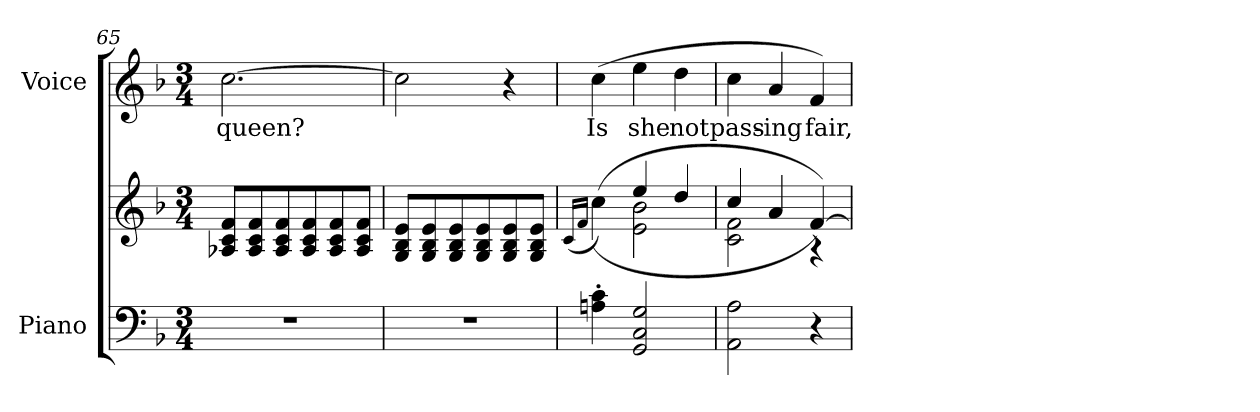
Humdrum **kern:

**kern	**kern	**dynam	**kern	**text	**dynam
*part2	*part2	*part2	*part1	*part1	*part1
*staff3	*staff2	*staff2/3	*staff1	*staff1	*staff1
*I"Piano	*	*	*I"Voice	*	*
*I'Pno	*	*	*	*	*
*clefF4	*clefG2	*	*clefG2	*	*
*k[b-]	*k[b-]	*	*k[b-]	*	*
*M3/4	*M3/4	*	*M3/4	*	*
=65	=65	=65	=65	=65	=65
!	!	!	!	!LO:LY:b	!
2.r	8A-X/ 8c/ 8f/L	.	[2.cc\	queen?	.
.	8A-/ 8c/ 8f/	.	.	.	.
.	8A-/ 8c/ 8f/	.	.	.	.
.	8A-/ 8c/ 8f/	.	.	.	.
.	8A-/ 8c/ 8f/	.	.	.	.
.	8A-/ 8c/ 8f/J	.	.	.	.
=66	=66	=66	=66	=66	=66
2.r	8G/ 8B-/ 8e/L	.	2cc\]	.	.
.	8G/ 8B-/ 8e/	.	.	.	.
.	8G/ 8B-/ 8e/	.	.	.	.
.	8G/ 8B-/ 8e/	.	.	.	.
.	8G/ 8B-/ 8e/	.	4r	.	.
.	8G/ 8B-/ 8e/J	.	.	.	.
!!LO:PB:g=z
=67	=67	=67	=67	=67	=67
.	(16qc/LL	.	.	.	.
.	16qf/JJ	.	.	.	.
*	*^	*	*	*	*
!	!	!	!LO:DY:b	!	!LO:LY:b	!
!	!	!	!LO:DY:n=1:b	!	!	!LO:DY:a
!	!	!	!	!	!	!LO:DY:n=1:a
4An\' 4c\'	((4cc\)	4ryy	pp other-dynamics	(4cc\	Is	pp other-dynamics
!	!	!	!	!	!LO:LY:b	!
2GG/ 2C/ 2G/	4ee/	2e\ 2b-\	.	4ee\	she	.
!	!	!	!	!	!LO:LY:b	!
.	4dd/	.	.	4dd\	not	.
=68	=68	=68	=68	=68	=68	=68
!	!	!	!	!	!LO:LY:b	!
2AA\ 2A\	4cc/	2c\ 2f\	.	4cc\	pass-	.
!	!	!	!	!	!LO:LY:b	!
.	4a/	.	.	4a/	-ing	.
!	!	!	!	!	!LO:LY:b	!
4r	[4f/))	4r	.	4f/)	fair,	.
*	*v	*v	*	*	*	*
=	=	=	=	=	=
*-	*-	*-	*-	*-	*-
